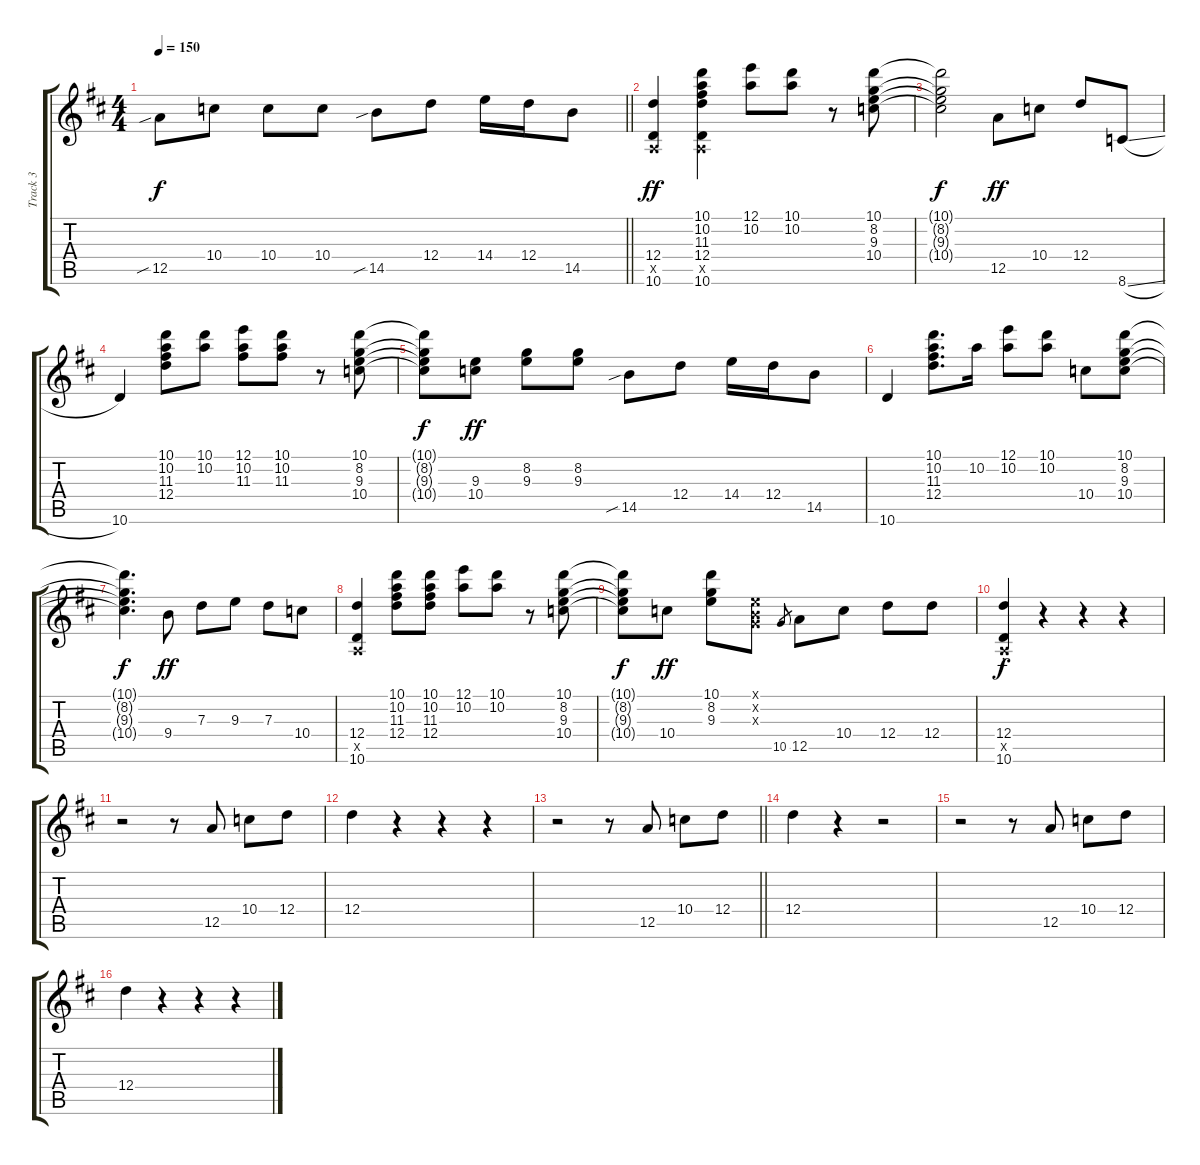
\track ("Track 3" "Track 3") {instrument overdrivenguitar}
\staff {score tabs}
\tuning (E4 B3 G3 D3 A2 E2) {hide}
\ts (4 4)
\tempo 150
\clef g2
\barLineRight lightlight
\ks d
12.5{sib}.8{dy f} 10.4.8 10.4.8 10.4.8 14.5{sib}.8 12.4.8 14.4.16 12.4.16 14.5.8 |
(12.4 0.5{x} 10.6).4{dy ff} (10.1 10.2 11.3 12.4 0.5{x} 10.6).4 (12.1 10.2).8 (10.1 10.2).8 r.8 (10.1 8.2 9.3 10.4).8 |
(10.1{t} 8.2{t} 9.3{t} 10.4{t}).2{dy f} 12.5.8{dy ff} 10.4.8 12.4.8 8.6{sl}.8 |
10.6.4 (10.1 10.2 11.3 12.4).8 (10.1 10.2).8 (12.1 10.2 11.3).8 (10.1 10.2 11.3).8 r.8 (10.1 8.2 9.3 10.4).8 |
(10.1{t} 8.2{t} 9.3{t} 10.4{t}).8{dy f} (9.3 10.4).8{dy ff} (8.2 9.3).8 (8.2 9.3).8 14.5{sib}.8 12.4.8 14.4.16 12.4.16 14.5.8 |
10.6.4 (10.1 10.2 11.3 12.4).8{d} 10.2.16 (12.1 10.2).8 (10.1 10.2).8 10.4.8 (10.1 8.2 9.3 10.4).8 |
(10.1{t} 8.2{t} 9.3{t} 10.4{t}).4{d dy f} 9.4.8{dy ff} 7.3.8 9.3.8 7.3.8 10.4.8 |
(12.4 0.5{x} 10.6).4 (10.1 10.2 11.3 12.4).8 (10.1 10.2 11.3 12.4).8 (12.1 10.2).8 (10.1 10.2).8 r.8 (10.1 8.2 9.3 10.4).8 |
(10.1{t} 8.2{t} 9.3{t} 10.4{t}).8{dy f} 10.4.8{dy ff} (10.1 8.2 9.3).8 (0.1{x} 0.2{x} 0.3{x}).8 10.5.8{gr} 12.5.8 10.4.8 12.4.8 12.4.8 |
(12.4{st} 0.5{x} 10.6{st}).4{dy f} r.4 r.4 r.4 |
r.2 r.8 12.5.8 10.4.8 12.4.8 |
12.4.4 r.4 r.4 r.4 |
\barLineRight lightlight
r.2 r.8 12.5.8 10.4.8 12.4.8 |
12.4.4 r.4 r.2 |
r.2 r.8 12.5.8 10.4.8 12.4.8 |
12.4.4 r.4 r.4 r.4
